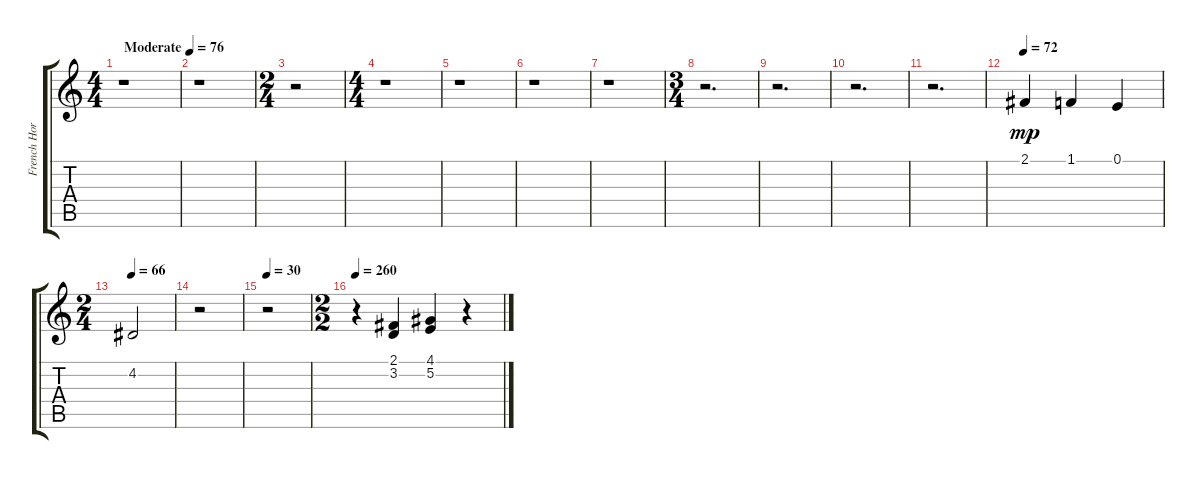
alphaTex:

\track ("French Horn <---" "French Hor") {instrument frenchhorn}
\staff {score tabs}
\tuning (E4 B3 G3 D3 A2 E2) {hide}
\ts (4 4)
\tempo (76 "Moderate")
\clef g2
\ks c
r.1{dy mp instrument frenchhorn} |
r.1 |
\ts (2 4)
r.2 |
\ts (4 4)
r.1 |
r.1 |
r.1 |
r.1 |
\ts (3 4)
r.2{d} |
r.2{d} |
r.2{d} |
r.2{d} |
\tempo 72
2.1.4 1.1.4 0.1.4 |
\ts (2 4)
\tempo 66
4.2.2 |
r.2 |
\tempo 30
r.2 |
\ts (2 2)
\tempo 260
r.4 (2.1 3.2).4 (4.1 5.2).4 r.4
